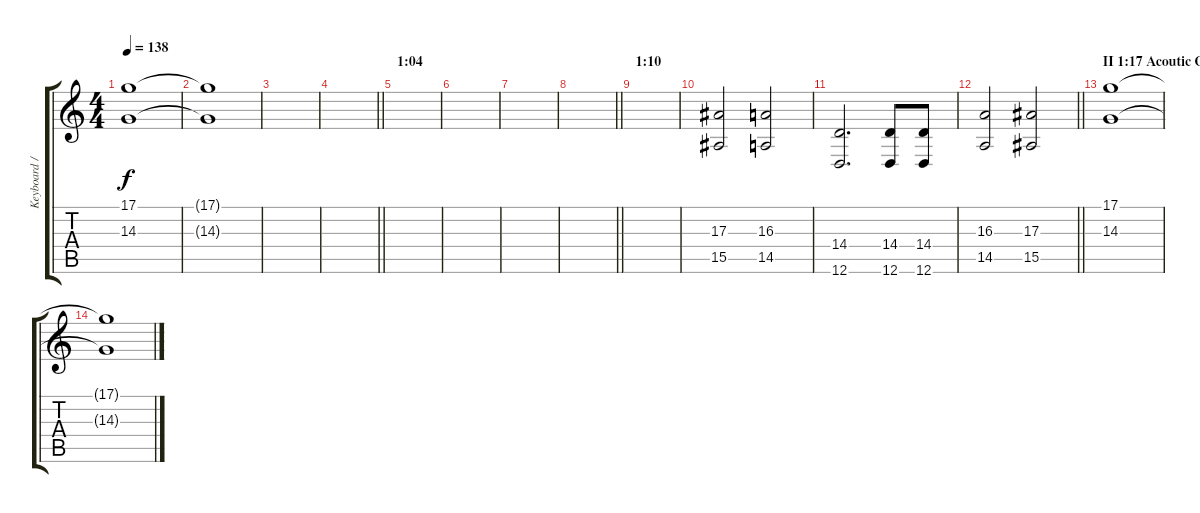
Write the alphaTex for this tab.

\track ("Keyboard / Piano" "Keyboard /") {instrument stringensemble1}
\staff {score tabs}
\tuning (D4 A3 F3 C3 G2 D2) {hide}
\ts (4 4)
\tempo 138
\clef g2
\ks c
(17.1 14.3).1{dy f volume 8} |
(17.1{t} 14.3{t}).1 |
|
\barLineRight lightlight
|
\section ("" "1:04")
|
|
|
\barLineRight lightlight
|
\section ("" "1:10")
|
(17.3 15.5).2{volume 16} (16.3 14.5).2 |
(14.4 12.6).2{d} (14.4 12.6).8 (14.4 12.6).8 |
\barLineRight lightlight
(16.3 14.5).2 (17.3 15.5).2 |
\section ("" "II 1:17 Acoutic Guitars + Saxophone Solo")
(17.1 14.3).1{volume 8} |
(17.1{t} 14.3{t}).1
